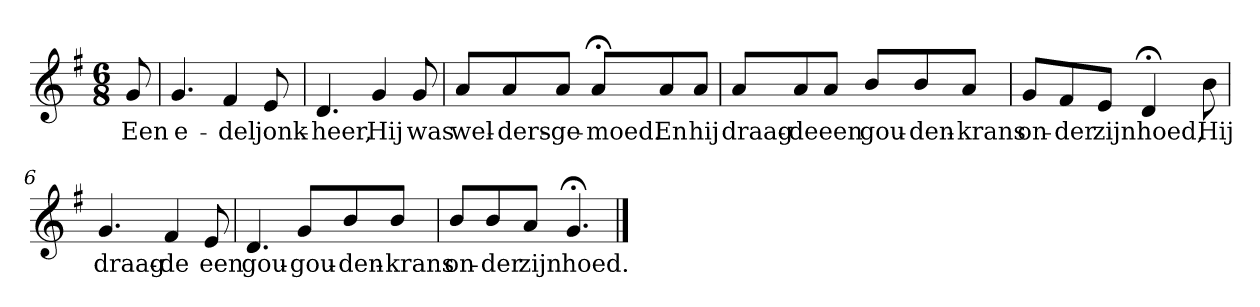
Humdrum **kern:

**kern	**text
*part1	*part1
*staff1	*staff1
*k[f#]	*
*G:	*
*M6/8	*
*MM120	*
=	=
8g	Een
=1	=1
4.g	e-
4f#	-del
8e	jonk-
=2	=2
4.d	-heer,
4g	Hij
8g	was
=3	=3
8aL	wel-
8a	-ders-
8aJ	-ge-
8a;<L	-moed.
8a	En
8aJ	hij
=4	=4
8aL	draag-
8a	-de
8aJ	een
8bL	gou-
8b	-den-
8aJ	-krans
=5	=5
8gL	on-
8f#	-der
8eJ	zijn
4d;<	hoed,
8b	Hij
=6	=6
4.g	draag-
4f#	-de
8e	een
=7	=7
4.d	gou-
8gL	-gou-
8b	-den-
8bJ	-krans
=8	=8
8bL	on-
8b	-der
8aJ	zijn
4.g;<	hoed.
==	==
*-	*-
